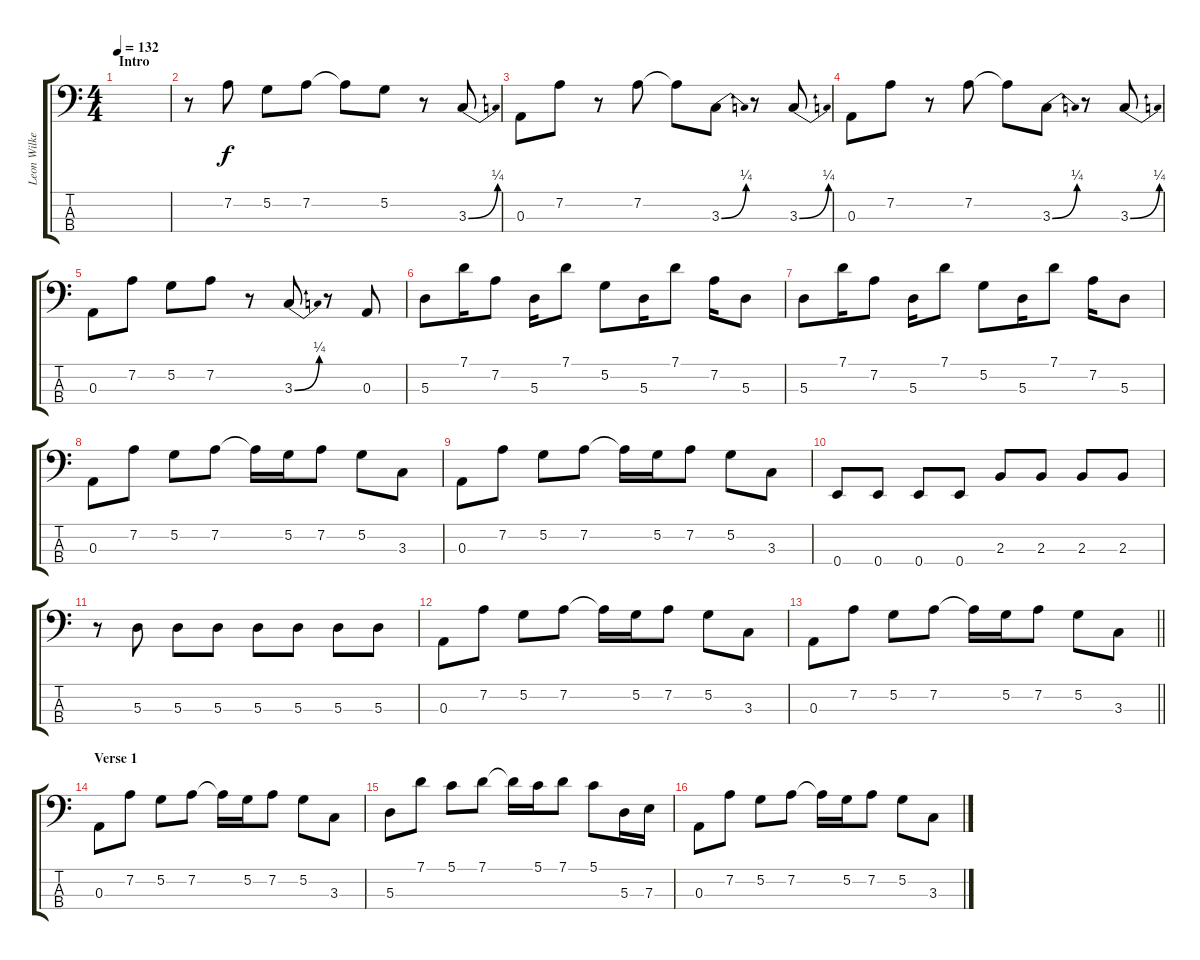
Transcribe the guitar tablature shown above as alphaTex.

\track ("Leon Wilkeson" "Leon Wilke") {instrument electricbasspick}
\staff {score tabs}
\tuning (G2 D2 A1 E1) {hide}
\ts (4 4)
\section ("" "Intro")
\tempo 132
\clef f4
\ks c
|
r.8 7.2.8 5.2.8 7.2.8 7.2{t}.8 5.2.8 r.8 3.3{be (bend 0 0 60 1)}.8 |
0.3.8 7.2.8 r.8 7.2.8 7.2{t}.8 3.3{be (bend 0 0 60 1)}.8 r.8 3.3{be (bend 0 0 60 1)}.8 |
0.3.8 7.2.8 r.8 7.2.8 7.2{t}.8 3.3{be (bend 0 0 60 1)}.8 r.8 3.3{be (bend 0 0 60 1)}.8 |
0.3.8 7.2.8 5.2.8 7.2.8 r.8 3.3{be (bend 0 0 60 1)}.8 r.8 0.3.8 |
5.3.8 7.1.16 7.2.8 5.3.16 7.1.8 5.2.8 5.3.16 7.1.8 7.2.16 5.3.8 |
5.3.8 7.1.16 7.2.8 5.3.16 7.1.8 5.2.8 5.3.16 7.1.8 7.2.16 5.3.8 |
0.3.8 7.2.8 5.2.8 7.2.8 7.2{t}.16 5.2.16 7.2.8 5.2.8 3.3.8 |
0.3.8 7.2.8 5.2.8 7.2.8 7.2{t}.16 5.2.16 7.2.8 5.2.8 3.3.8 |
0.4.8 0.4.8 0.4.8 0.4.8 2.3.8 2.3.8 2.3.8 2.3.8 |
r.8 5.3.8 5.3.8 5.3.8 5.3.8 5.3.8 5.3.8 5.3.8 |
0.3.8 7.2.8 5.2.8 7.2.8 7.2{t}.16 5.2.16 7.2.8 5.2.8 3.3.8 |
\barLineRight lightlight
0.3.8 7.2.8 5.2.8 7.2.8 7.2{t}.16 5.2.16 7.2.8 5.2.8 3.3.8 |
\section ("" "Verse 1")
0.3.8 7.2.8 5.2.8 7.2.8 7.2{t}.16 5.2.16 7.2.8 5.2.8 3.3.8 |
5.3.8 7.1.8 5.1.8 7.1.8 7.1{t}.16 5.1.16 7.1.8 5.1.8 5.3.16 7.3.16 |
0.3.8 7.2.8 5.2.8 7.2.8 7.2{t}.16 5.2.16 7.2.8 5.2.8 3.3.8
